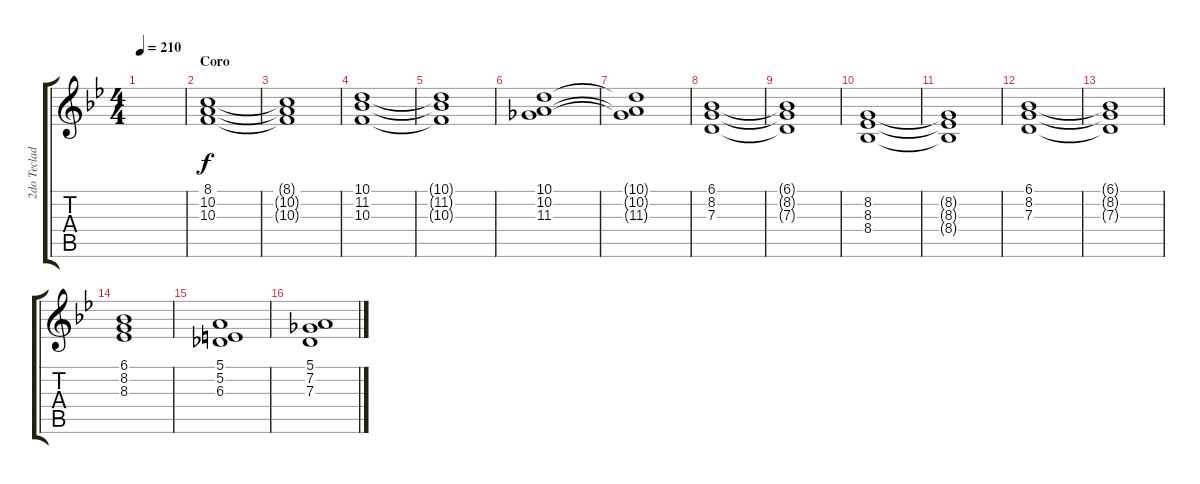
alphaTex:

\track ("2do Teclado (dual)" "2do Teclad") {instrument choiraahs}
\staff {score tabs}
\tuning (E4 B3 G3 D3 A2 E2) {hide}
\ts (4 4)
\tempo 210
\clef g2
\ks gminor
|
\section ("" "Coro")
(8.1 10.2 10.3).1 |
(8.1{t} 10.2{t} 10.3{t}).1 |
(10.1 11.2 10.3).1 |
(10.1{t} 11.2{t} 10.3{t}).1 |
(10.1 10.2 11.3).1 |
(10.1{t} 10.2{t} 11.3{t}).1 |
(6.1 8.2 7.3).1 |
(6.1{t} 8.2{t} 7.3{t}).1 |
(8.2 8.3 8.4).1 |
(8.2{t} 8.3{t} 8.4{t}).1 |
(6.1 8.2 7.3).1 |
(6.1{t} 8.2{t} 7.3{t}).1 |
(6.1 8.2 8.3).1 |
(5.1 5.2 6.3).1 |
(5.1 7.2 7.3).1
